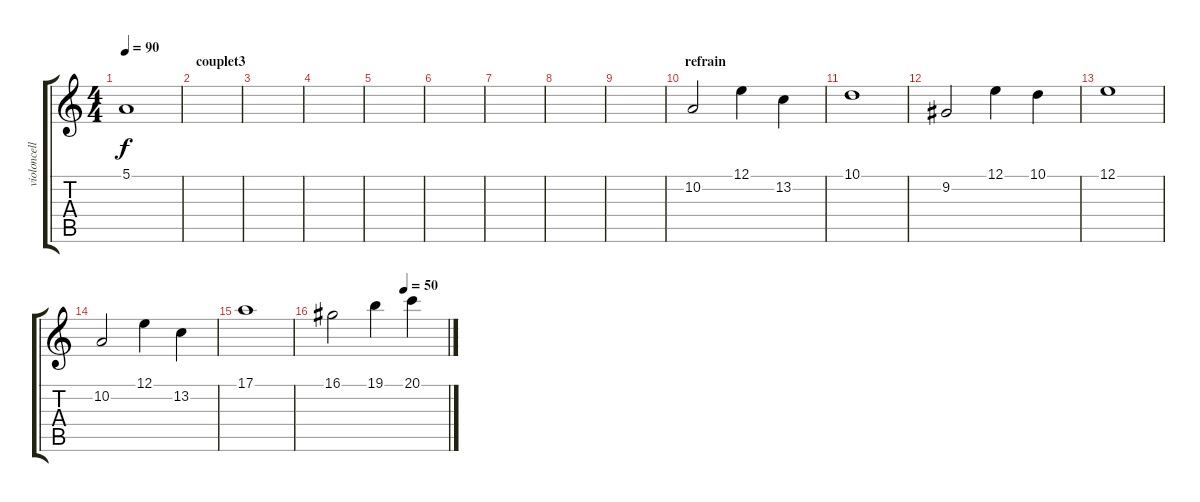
\track ("violoncelle" "violoncell") {instrument cello}
\staff {score tabs}
\tuning (E4 B3 G3 D3 A2 E2) {hide}
\ts (4 4)
\tempo 90
\clef g2
\ks aminor
5.1.1{dy f} |
\section ("" "couplet3")
|
|
|
|
|
|
|
|
\section ("" "refrain")
10.2.2{volume 12} 12.1.4 13.2.4 |
10.1.1 |
9.2.2 12.1.4 10.1.4 |
12.1.1 |
10.2.2 12.1.4 13.2.4 |
17.1.1 |
\tempo (50 0.625)
16.1.2 19.1.4 20.1.4
